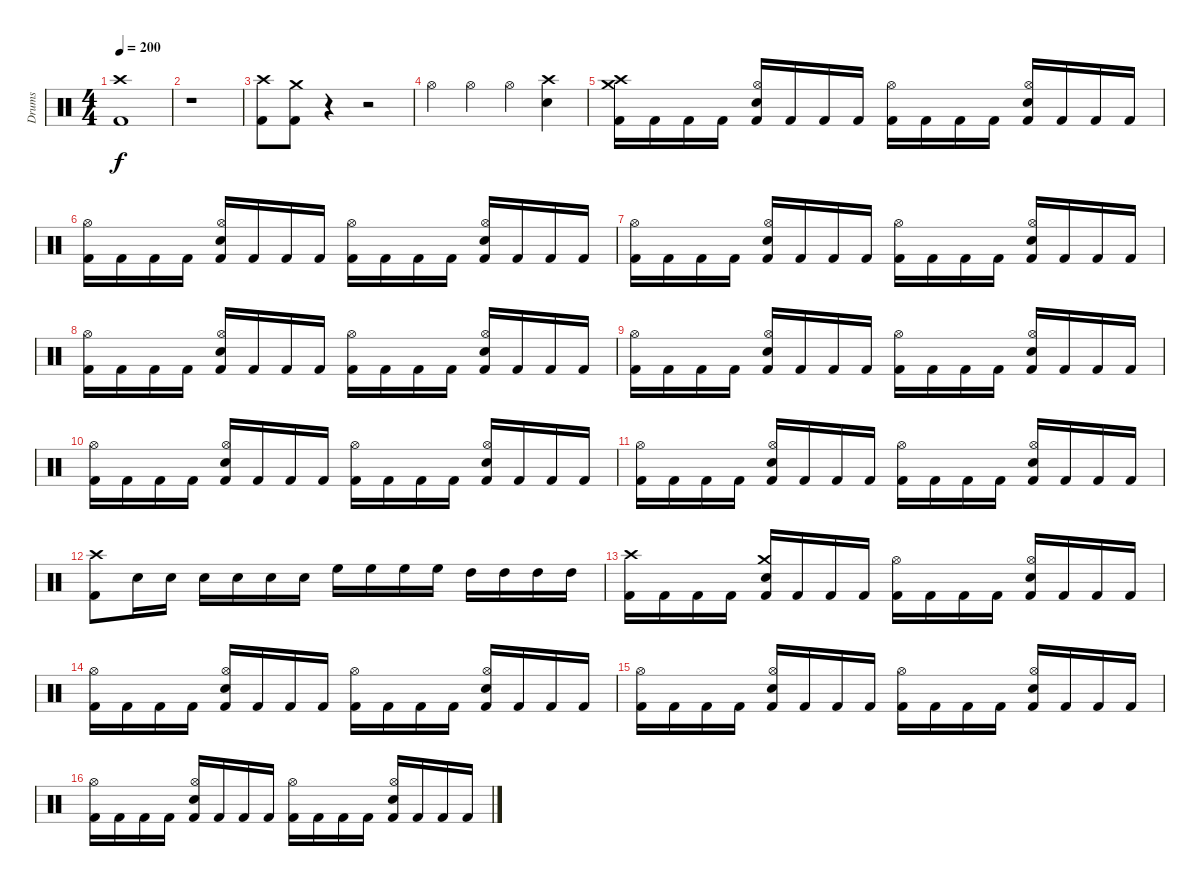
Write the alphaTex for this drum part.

\track ("Drums" "Drums") {instrument percussion}
\staff {score}
\articulation defaults
\ts (4 4)
\tempo 200
\clef neutral
\ks c
("Crash high (hit)" "Kick (hit) 2").1{dy f} |
r.1 |
("Crash high (hit)" "Kick (hit) 2").8 ("Crash medium (hit)" "Kick (hit) 2").8 r.4 r.2 |
"Hi-Hat (open)".4 "Hi-Hat (open)".4 "Hi-Hat (open)".4 ("Crash high (hit)" "Electric Snare (hit)").4 |
("Crash medium (hit)" "Crash high (hit)" "Kick (hit) 2").16 "Kick (hit) 2".16 "Kick (hit) 2".16 "Kick (hit) 2".16 ("Hi-Hat (open)" "Electric Snare (hit)" "Kick (hit) 2").16 "Kick (hit) 2".16 "Kick (hit) 2".16 "Kick (hit) 2".16 ("Hi-Hat (open)" "Kick (hit) 2").16 "Kick (hit) 2".16 "Kick (hit) 2".16 "Kick (hit) 2".16 ("Hi-Hat (open)" "Electric Snare (hit)" "Kick (hit) 2").16 "Kick (hit) 2".16 "Kick (hit) 2".16 "Kick (hit) 2".16 |
("Hi-Hat (open)" "Kick (hit) 2").16 "Kick (hit) 2".16 "Kick (hit) 2".16 "Kick (hit) 2".16 ("Hi-Hat (open)" "Electric Snare (hit)" "Kick (hit) 2").16 "Kick (hit) 2".16 "Kick (hit) 2".16 "Kick (hit) 2".16 ("Hi-Hat (open)" "Kick (hit) 2").16 "Kick (hit) 2".16 "Kick (hit) 2".16 "Kick (hit) 2".16 ("Hi-Hat (open)" "Electric Snare (hit)" "Kick (hit) 2").16 "Kick (hit) 2".16 "Kick (hit) 2".16 "Kick (hit) 2".16 |
("Hi-Hat (open)" "Kick (hit) 2").16 "Kick (hit) 2".16 "Kick (hit) 2".16 "Kick (hit) 2".16 ("Hi-Hat (open)" "Electric Snare (hit)" "Kick (hit) 2").16 "Kick (hit) 2".16 "Kick (hit) 2".16 "Kick (hit) 2".16 ("Hi-Hat (open)" "Kick (hit) 2").16 "Kick (hit) 2".16 "Kick (hit) 2".16 "Kick (hit) 2".16 ("Hi-Hat (open)" "Electric Snare (hit)" "Kick (hit) 2").16 "Kick (hit) 2".16 "Kick (hit) 2".16 "Kick (hit) 2".16 |
("Hi-Hat (open)" "Kick (hit) 2").16 "Kick (hit) 2".16 "Kick (hit) 2".16 "Kick (hit) 2".16 ("Hi-Hat (open)" "Electric Snare (hit)" "Kick (hit) 2").16 "Kick (hit) 2".16 "Kick (hit) 2".16 "Kick (hit) 2".16 ("Hi-Hat (open)" "Kick (hit) 2").16 "Kick (hit) 2".16 "Kick (hit) 2".16 "Kick (hit) 2".16 ("Hi-Hat (open)" "Electric Snare (hit)" "Kick (hit) 2").16 "Kick (hit) 2".16 "Kick (hit) 2".16 "Kick (hit) 2".16 |
("Hi-Hat (open)" "Kick (hit) 2").16 "Kick (hit) 2".16 "Kick (hit) 2".16 "Kick (hit) 2".16 ("Hi-Hat (open)" "Electric Snare (hit)" "Kick (hit) 2").16 "Kick (hit) 2".16 "Kick (hit) 2".16 "Kick (hit) 2".16 ("Hi-Hat (open)" "Kick (hit) 2").16 "Kick (hit) 2".16 "Kick (hit) 2".16 "Kick (hit) 2".16 ("Hi-Hat (open)" "Electric Snare (hit)" "Kick (hit) 2").16 "Kick (hit) 2".16 "Kick (hit) 2".16 "Kick (hit) 2".16 |
("Hi-Hat (open)" "Kick (hit) 2").16 "Kick (hit) 2".16 "Kick (hit) 2".16 "Kick (hit) 2".16 ("Hi-Hat (open)" "Electric Snare (hit)" "Kick (hit) 2").16 "Kick (hit) 2".16 "Kick (hit) 2".16 "Kick (hit) 2".16 ("Hi-Hat (open)" "Kick (hit) 2").16 "Kick (hit) 2".16 "Kick (hit) 2".16 "Kick (hit) 2".16 ("Hi-Hat (open)" "Electric Snare (hit)" "Kick (hit) 2").16 "Kick (hit) 2".16 "Kick (hit) 2".16 "Kick (hit) 2".16 |
("Hi-Hat (open)" "Kick (hit) 2").16 "Kick (hit) 2".16 "Kick (hit) 2".16 "Kick (hit) 2".16 ("Hi-Hat (open)" "Electric Snare (hit)" "Kick (hit) 2").16 "Kick (hit) 2".16 "Kick (hit) 2".16 "Kick (hit) 2".16 ("Hi-Hat (open)" "Kick (hit) 2").16 "Kick (hit) 2".16 "Kick (hit) 2".16 "Kick (hit) 2".16 ("Hi-Hat (open)" "Electric Snare (hit)" "Kick (hit) 2").16 "Kick (hit) 2".16 "Kick (hit) 2".16 "Kick (hit) 2".16 |
("Crash high (hit)" "Kick (hit) 2").8 "Electric Snare (hit)".16 "Electric Snare (hit)".16 "Electric Snare (hit)".16 "Electric Snare (hit)".16 "Electric Snare (hit)".16 "Electric Snare (hit)".16 "High Floor Tom (hit)".16 "High Floor Tom (hit)".16 "High Floor Tom (hit)".16 "High Floor Tom (hit)".16 "High Tom (hit)".16 "High Tom (hit)".16 "High Tom (hit)".16 "High Tom (hit)".16 |
("Crash high (hit)" "Kick (hit) 2").16 "Kick (hit) 2".16 "Kick (hit) 2".16 "Kick (hit) 2".16 ("Crash medium (hit)" "Electric Snare (hit)" "Kick (hit) 2").16 "Kick (hit) 2".16 "Kick (hit) 2".16 "Kick (hit) 2".16 ("Hi-Hat (open)" "Kick (hit) 2").16 "Kick (hit) 2".16 "Kick (hit) 2".16 "Kick (hit) 2".16 ("Hi-Hat (open)" "Electric Snare (hit)" "Kick (hit) 2").16 "Kick (hit) 2".16 "Kick (hit) 2".16 "Kick (hit) 2".16 |
("Hi-Hat (open)" "Kick (hit) 2").16 "Kick (hit) 2".16 "Kick (hit) 2".16 "Kick (hit) 2".16 ("Hi-Hat (open)" "Electric Snare (hit)" "Kick (hit) 2").16 "Kick (hit) 2".16 "Kick (hit) 2".16 "Kick (hit) 2".16 ("Hi-Hat (open)" "Kick (hit) 2").16 "Kick (hit) 2".16 "Kick (hit) 2".16 "Kick (hit) 2".16 ("Hi-Hat (open)" "Electric Snare (hit)" "Kick (hit) 2").16 "Kick (hit) 2".16 "Kick (hit) 2".16 "Kick (hit) 2".16 |
("Hi-Hat (open)" "Kick (hit) 2").16 "Kick (hit) 2".16 "Kick (hit) 2".16 "Kick (hit) 2".16 ("Hi-Hat (open)" "Electric Snare (hit)" "Kick (hit) 2").16 "Kick (hit) 2".16 "Kick (hit) 2".16 "Kick (hit) 2".16 ("Hi-Hat (open)" "Kick (hit) 2").16 "Kick (hit) 2".16 "Kick (hit) 2".16 "Kick (hit) 2".16 ("Hi-Hat (open)" "Electric Snare (hit)" "Kick (hit) 2").16 "Kick (hit) 2".16 "Kick (hit) 2".16 "Kick (hit) 2".16 |
("Hi-Hat (open)" "Kick (hit) 2").16 "Kick (hit) 2".16 "Kick (hit) 2".16 "Kick (hit) 2".16 ("Hi-Hat (open)" "Electric Snare (hit)" "Kick (hit) 2").16 "Kick (hit) 2".16 "Kick (hit) 2".16 "Kick (hit) 2".16 ("Hi-Hat (open)" "Kick (hit) 2").16 "Kick (hit) 2".16 "Kick (hit) 2".16 "Kick (hit) 2".16 ("Hi-Hat (open)" "Electric Snare (hit)" "Kick (hit) 2").16 "Kick (hit) 2".16 "Kick (hit) 2".16 "Kick (hit) 2".16
